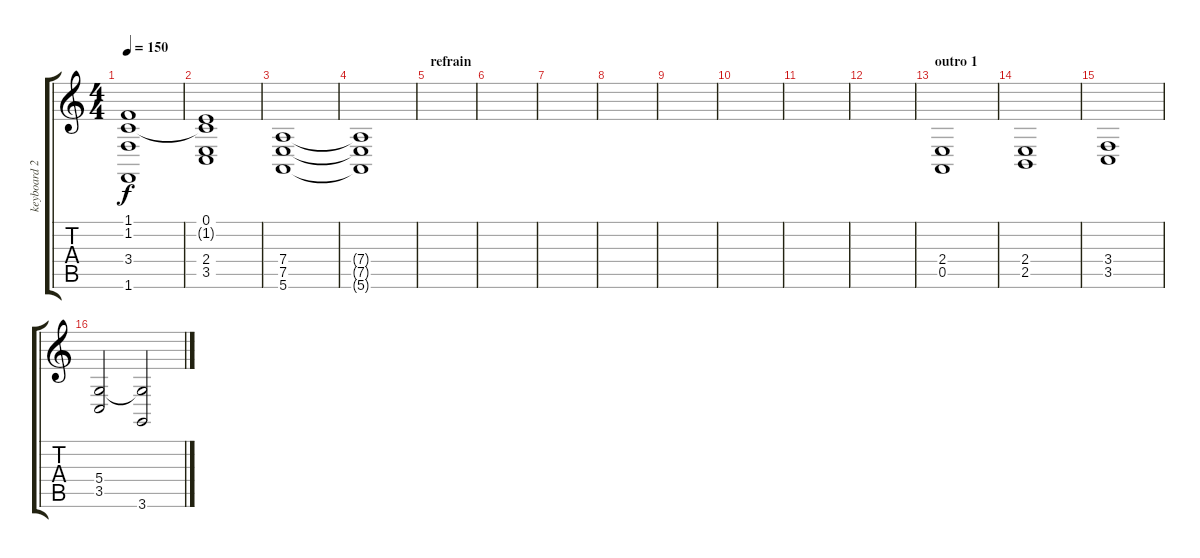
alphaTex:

\track ("keyboard 2" "keyboard 2") {instrument synthstrings1}
\staff {score tabs}
\tuning (E4 B3 G3 D3 A2 E2) {hide}
\ts (4 4)
\tempo 150
\clef g2
\ks c
(1.1 1.2{t} 3.4 1.6).1{dy f} |
(0.1 1.2{t} 2.4 3.5).1 |
(7.4 7.5 5.6).1 |
(7.4{t} 7.5{t} 5.6{t}).1 |
\section ("" "refrain")
|
|
|
|
|
|
|
|
\section ("" "outro 1")
(2.4 0.5).1 |
(2.4 2.5).1 |
(3.4 3.5).1 |
(5.4 3.5).2 (5.4{t} 3.6).2
